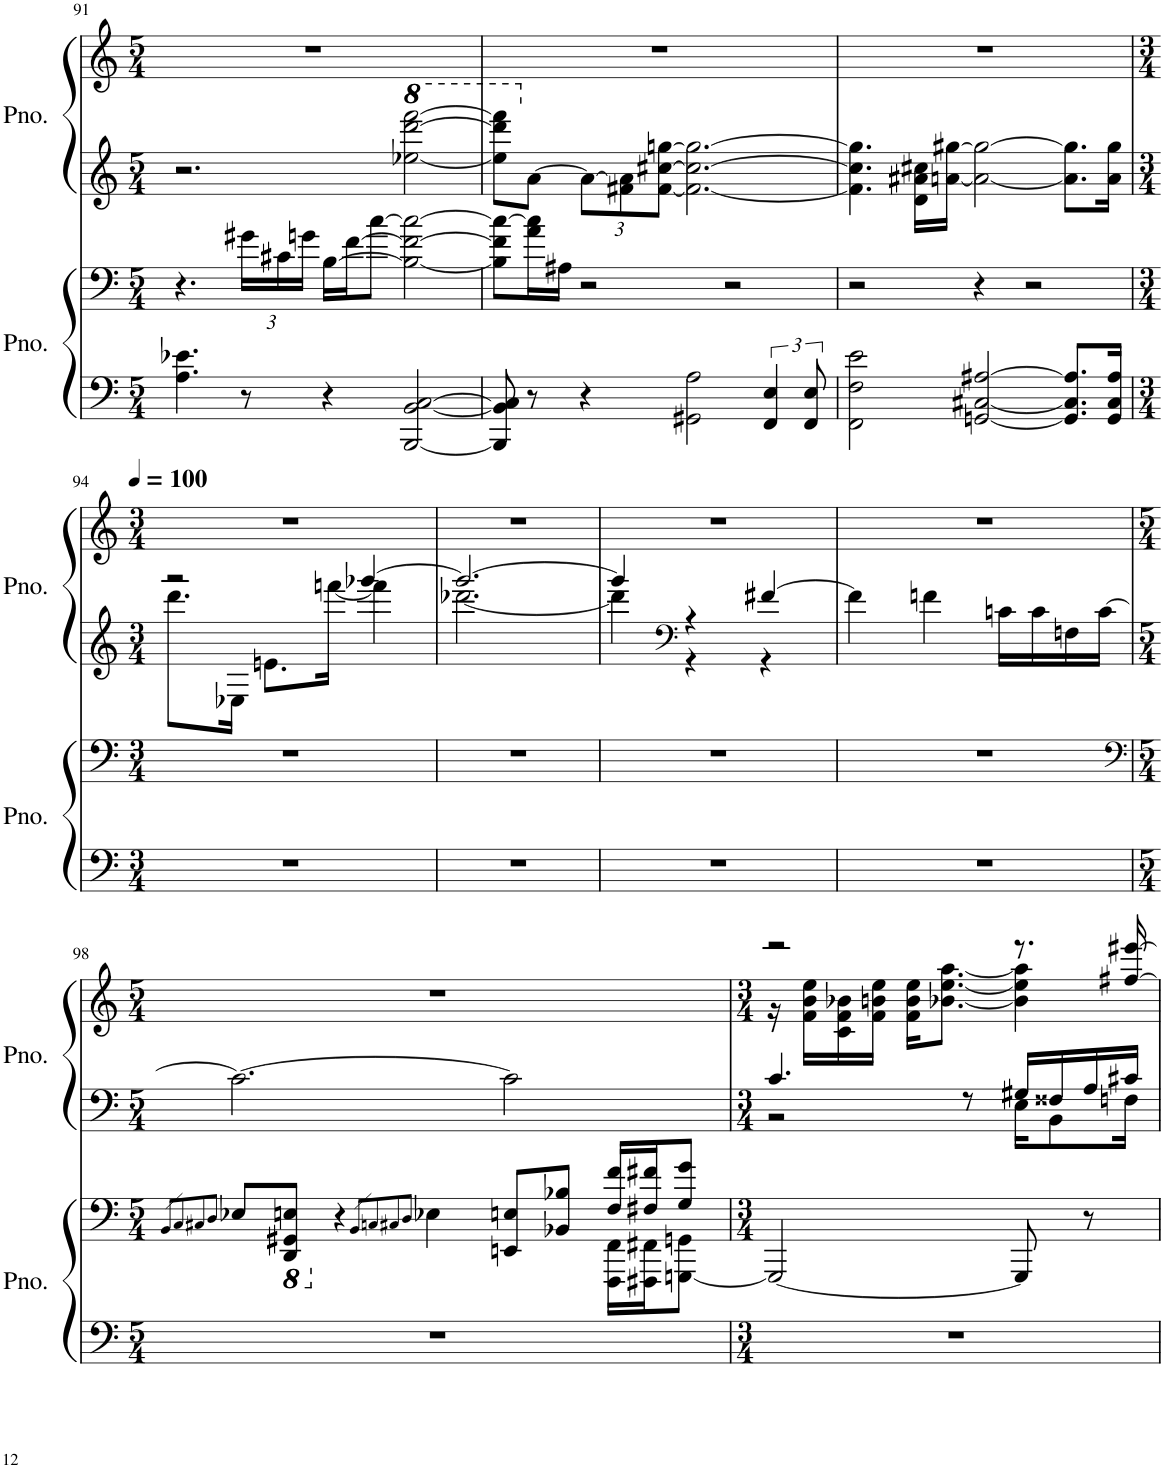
**kern	**kern	**kern	**kern
*part2	*part2	*part1	*part1
*staff4	*staff3	*staff2	*staff1
*I"Piano	*	*I"Piano	*
*I'Pno.	*	*I'Pno.	*
!!LO:PB:g=z
*clefF4	*clefF4	*clefF4	*clefG2
*k[]	*k[]	*k[]	*k[]
*M5/4	*M5/4	*M5/4	*M5/4
=91	=91	=91	=91
4.A\ 4.e-X\	4.r	2.r	4%5r
*	*Xbrackettup	*	*
8r	24g#X\LL	.	.
.	24c#X\	.	.
.	24gn\JJ	.	.
4r	[16B\LL	.	.
.	[16f\J	.	.
.	[8cc\J	.	.
*	*	*8va	*
[2BBB/ [2BB/ [2C/	2B\_ 2f\_ 2cc\_	[2eee-X\ [2dddd\ [2ffff\	.
=92	=92	=92	=92
*	*	*	*8va
8BBB/] 8BB/] 8C/]	8B\] 8f\] 8cc\_L	8eee-\] 8dddd\] 8ffff\]L	4%5r
*	*	*X8va	*
*	*	*X8va	*
8r	16a\ 16cc\]L	[8a\J	.
.	16A#X\JJ	.	.
*	*	*Xbrackettup	*
4r	2r	12a\L_	.
.	.	12f#X\ 12a\]	.
.	.	[12f#\ [12cc#X\ [12ggn\J	.
2GG#X\ 2A\	.	2.f#\_ 2.cc#\_ 2.gg\_	.
.	2r	.	.
6FF/ 6E/	.	.	.
12FF/ 12E/	.	.	.
=93	=93	=93	=93
2FF\ 2F\ 2e\	2r	4.f#\] 4.cc#\] 4.gg\]	4%5r
.	.	16d\ 16a#X\ 16cc#X\LL	.
.	.	[16an\ [16gg#X\JJ	.
[2GGn/ [2C#X/ [2A#X/	4r	2a\_ 2gg#\_	.
.	2r	.	.
8.GG/] 8.C#/] 8.A#/]L	.	8.a\] 8.gg#\]L	.
16GG/ 16C#/ 16A#/Jk	.	16a\ 16gg#\Jk	.
!!LO:LB:g=z
=94	=94	=94	=94
*M3/4	*M3/4	*M3/4	*M3/4
*	*	*	*MM100
*	*	*^	*
2.r	2.r	2r	8.ddd\L	2.r
.	.	.	16E-X\Jk	.
.	.	.	8.en\L	.
.	.	.	[16fffn\Jk	.
.	.	[4ggg-X/	4fff\]	.
=95	=95	=95	=95	=95
2.r	2.r	2.ggg-/_	[2.ddd-X\	2.r
=96	=96	=96	=96	=96
2.r	2.r	4ggg-/]	4ddd-\]	2.r
*	*	*clefF4	*	*
.	.	4r	4r	.
.	.	[4f#X/	4r	.
*	*	*v	*v	*
=97	=97	=97	=97
2.r	2.r	4f#\]	2.r
.	.	4fn\	.
.	.	16cn\LL	.
.	.	16c\	.
.	.	16Fn\	.
.	.	[16c\JJ	.
!!LO:LB:g=z
=98	=98	=98	=98
*	*clefF4	*	*
*M5/4	*M5/4	*M5/4	*M5/4
.	8qBB/L	.	.
.	8qC/	.	.
.	8qC#X/	.	.
.	8qD/J	.	.
*	*^	*	*
4%5r	8E-X/L	1ryy	2.c\_	4%5r
*	*8ba	*	*	*
*	*8ba	*	*	*
.	8DDD/ 8GGG#X/ 8EEn/J	.	.	.
*	*X8ba	*	*	*
.	4r	.	.	.
*	*X8ba	*	*	*
.	8qBB/L	.	.	.
.	8qCn/	.	.	.
.	8qC#X/	.	.	.
.	8qD/J	.	.	.
.	4E-X\	.	.	.
.	8EEn/ 8En/L	.	2c\]	.
.	8BB-X/ 8B-X/J	.	.	.
.	16F/ 16f/LL	16FFF\ 16FF\LL	.	.
.	16F#X/ 16f#X/J	16FFF#X\ 16FF#X\J	.	.
.	8G/ 8g/J	[8GGGn\ 8GGn\J	.	.
=99	=99	=99	=99	=99
*M3/4	*M3/4	*	*M3/4	*M3/4
*	*	*	*^	*^
2.r	2GGG/_	2.ryy	4.c/	2r	2r	16r
.	.	.	.	.	.	16f\ 16b\ 16ee\LL
.	.	.	.	.	.	16c\ 16f\ 16b-X\
.	.	.	.	.	.	16f\ 16bn\ 16ee\JJ
.	.	.	.	.	.	16f\ 16b\ 16ee\KL
.	.	.	.	.	.	[8.b-X\ [8.ee\ [8.aa\J
.	.	.	8r	.	.	.
.	8GGG/]	.	16G#X/LL	16E\KL	8.r	4b-\] 4ee\] 4aa\]
.	.	.	16F##X/	8BB\	.	.
.	8r	.	16A/	.	.	.
.	.	.	16c#X/JJ	16Fn\Jk	[16ff#X/ [16eee#X/	.
*	*v	*v	*	*	*	*
*	*	*v	*v	*	*
*	*	*	*v	*v
=	=	=	=
*-	*-	*-	*-
